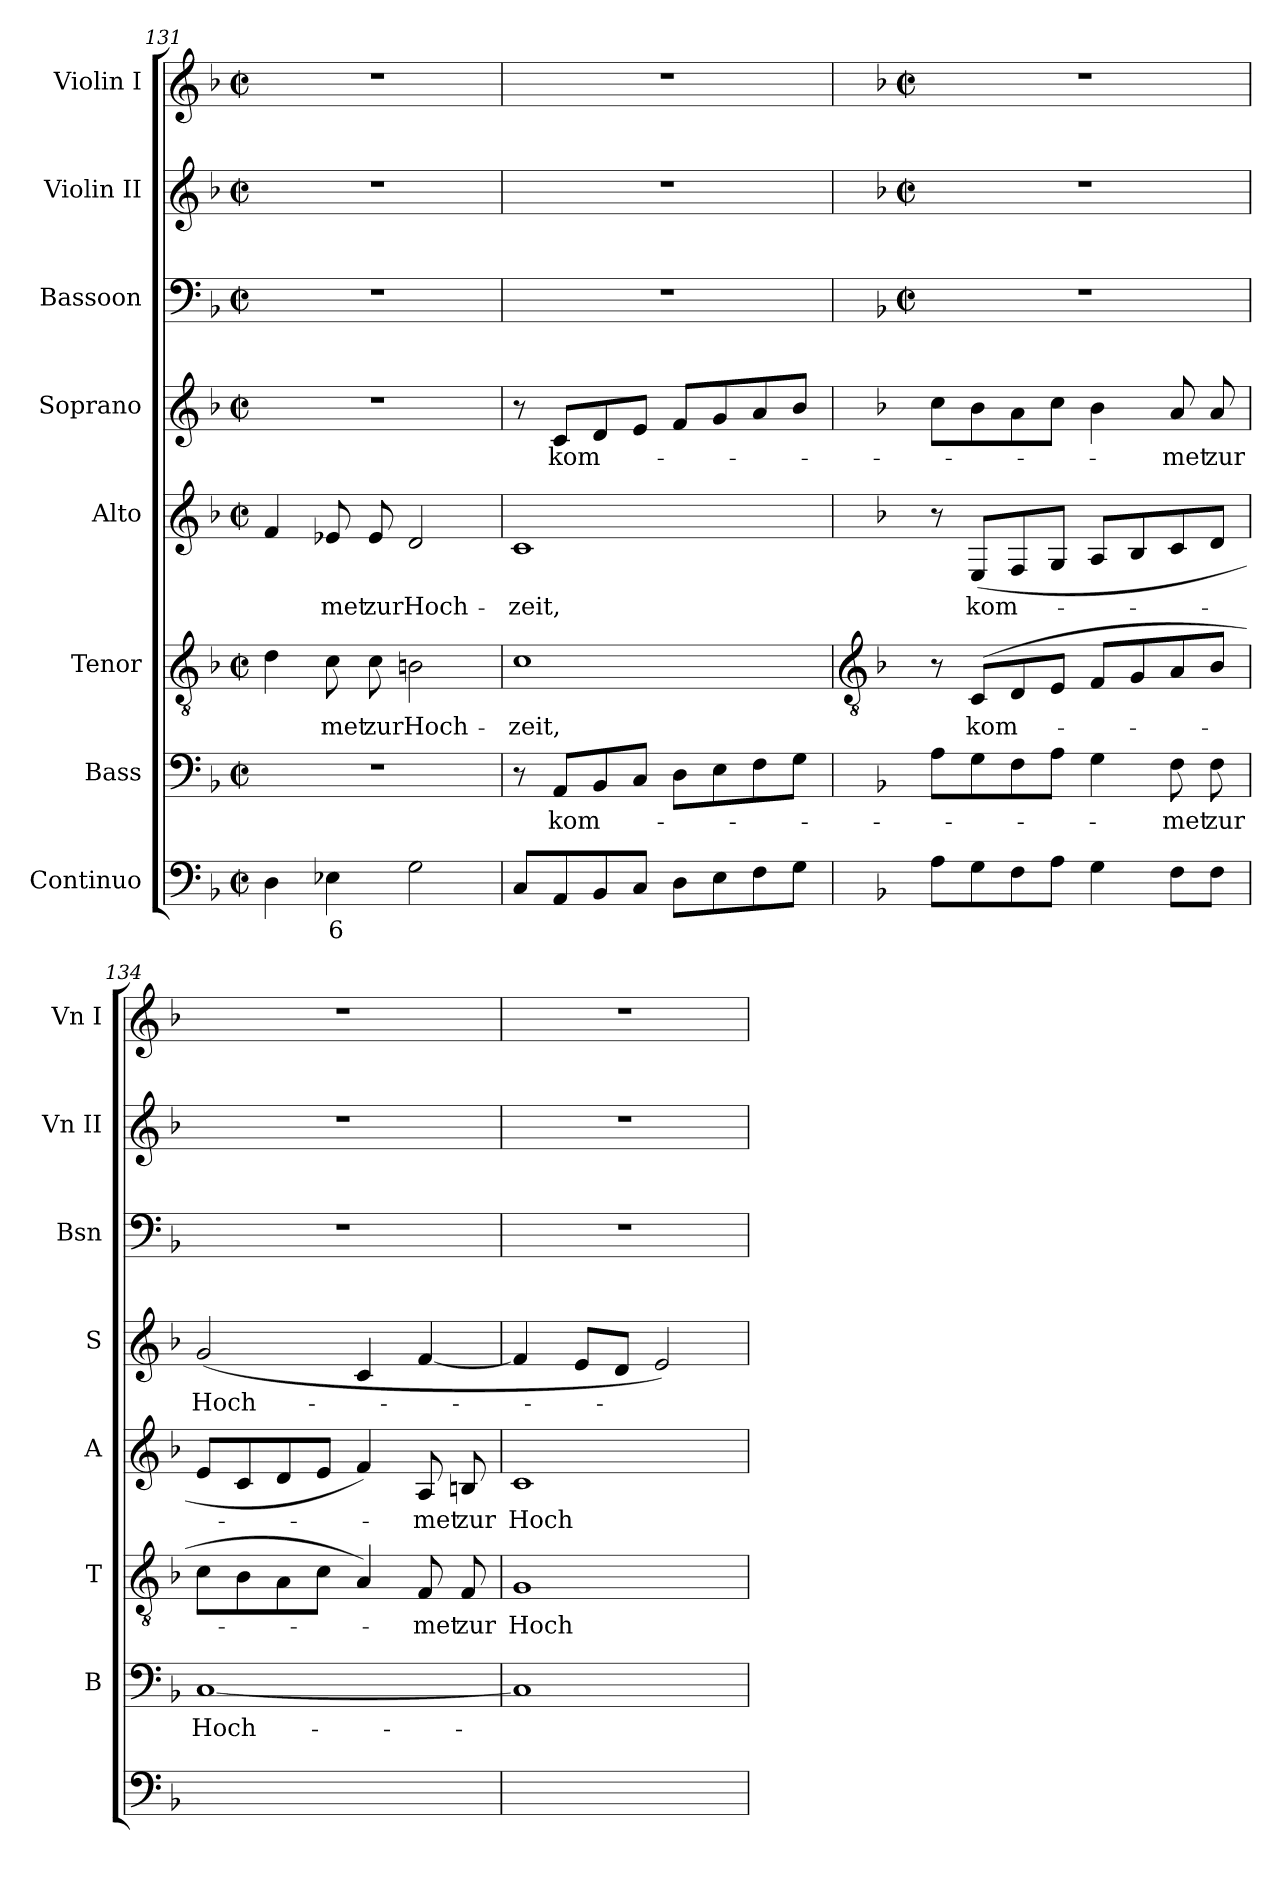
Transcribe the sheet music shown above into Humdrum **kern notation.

**kern	**text	**kern	**text	**kern	**text	**kern	**text	**kern	**text	**kern	**kern	**kern
*part8	*part8	*part7	*part7	*part6	*part6	*part5	*part5	*part4	*part4	*part3	*part2	*part1
*staff8	*staff8	*staff7	*staff7	*staff6	*staff6	*staff5	*staff5	*staff4	*staff4	*staff3	*staff2	*staff1
*I"Continuo	*	*I"Bass	*	*I"Tenor	*	*I"Alto	*	*I"Soprano	*	*I"Bassoon	*I"Violin II	*I"Violin I
*	*	*I'B	*	*I'T	*	*I'A	*	*I'S	*	*I'Bsn	*I'Vn II	*I'Vn I
*clefF4	*	*clefF4	*	*clefGv2	*	*clefG2	*	*clefG2	*	*clefF4	*clefG2	*clefG2
*k[b-]	*	*k[b-]	*	*k[b-]	*	*k[b-]	*	*k[b-]	*	*k[b-]	*k[b-]	*k[b-]
*F:	*	*F:	*	*F:	*	*F:	*	*F:	*	*F:	*F:	*F:
*M2/2	*	*M2/2	*	*M2/2	*	*M2/2	*	*M2/2	*	*M2/2	*M2/2	*M2/2
*met(c|)	*	*met(c|)	*	*met(c|)	*	*met(c|)	*	*met(c|)	*	*met(c|)	*met(c|)	*met(c|)
=131	=131	=131	=131	=131	=131	=131	=131	=131	=131	=131	=131	=131
4D	.	1r	.	4d	.	4f	.	1r	.	1r	1r	1r
!	!LO:LY:b	!	!	!	!LO:LY:b	!	!LO:LY:b	!	!	!	!	!
4E-X	6	.	.	8c	met	8e-X	met	.	.	.	.	.
!	!	!	!	!	!LO:LY:b	!	!LO:LY:b	!	!	!	!	!
.	.	.	.	8c	zur	8e-	zur	.	.	.	.	.
!	!	!	!	!	!LO:LY:b	!	!LO:LY:b	!	!	!	!	!
2G	.	.	.	2Bn	Hoch-	2d	Hoch-	.	.	.	.	.
=132	=132	=132	=132	=132	=132	=132	=132	=132	=132	=132	=132	=132
!	!	!	!	!	!LO:LY:b	!	!LO:LY:b	!	!	!	!	!
8CL	.	8r	.	1c	-zeit,	1c	-zeit,	8r	.	1r	1r	1r
!	!	!	!LO:LY:b	!	!	!	!	!	!LO:LY:b	!	!	!
8AA	.	8AAL	kom-	.	.	.	.	8cL	kom-	.	.	.
8BB-	.	8BB-	.	.	.	.	.	8d	.	.	.	.
8CJ	.	8CJ	.	.	.	.	.	8eJ	.	.	.	.
8DL	.	8DL	.	.	.	.	.	8fL	.	.	.	.
8E	.	8E	.	.	.	.	.	8g	.	.	.	.
8F	.	8F	.	.	.	.	.	8a	.	.	.	.
8GJ	.	8GJ	.	.	.	.	.	8b-J	.	.	.	.
!!LO:LB:g=z
=133	=133	=133	=133	=133	=133	=133	=133	=133	=133	=133	=133	=133
*	*	*	*	*clefGv2	*	*	*	*	*	*	*	*
*	*	*	*	*	*	*	*	*	*	*k[b-]	*k[b-]	*k[b-]
*	*	*	*	*	*	*	*	*	*	*F:	*F:	*F:
*	*	*	*	*	*	*	*	*	*	*M2/2	*M2/2	*M2/2
*	*	*	*	*	*	*	*	*	*	*met(c|)	*met(c|)	*met(c|)
8AL	.	8AL	.	8r	.	8r	.	8ccL	.	1r	1r	1r
!	!	!	!	!	!LO:LY:b	!	!LO:LY:b	!	!	!	!	!
8G	.	8G	.	(>8CL	kom-	(<8EL	kom-	8b-	.	.	.	.
8F	.	8F	.	8D	.	8F	.	8a	.	.	.	.
8AJ	.	8AJ	.	8EJ	.	8GJ	.	8ccJ	.	.	.	.
4G	.	4G	.	8FL	.	8AL	.	4b-	.	.	.	.
.	.	.	.	8G	.	8B-	.	.	.	.	.	.
!	!	!	!LO:LY:b	!	!	!	!	!	!LO:LY:b	!	!	!
8FL	.	8F	met	8A	.	8c	.	8a	met	.	.	.
!	!	!	!LO:LY:b	!	!	!	!	!	!LO:LY:b	!	!	!
8FJ	.	8F	zur	8B-J	.	8dJ	.	8a	zur	.	.	.
=134	=134	=134	=134	=134	=134	=134	=134	=134	=134	=134	=134	=134
!	!LO:LY:b	!	!LO:LY:b	!	!	!	!	!	!LO:LY:b	!	!	!
(<[2Cyy	3	[1C	Hoch-	8cL	.	8eL	.	(<2g	Hoch-	1r	1r	1r
.	.	.	.	8B-	.	8c	.	.	.	.	.	.
.	.	.	.	8A	.	8d	.	.	.	.	.	.
.	.	.	.	8cJ	.	8eJ	.	.	.	.	.	.
!	!LO:LY:b	!	!	!	!	!	!	!	!	!	!	!
2Cyy_	4	.	.	4A)	.	4f)	.	4c	.	.	.	.
!	!	!	!	!	!LO:LY:b	!	!LO:LY:b	!	!	!	!	!
.	.	.	.	8F	met	8A	met	[4f	.	.	.	.
!	!	!	!	!	!LO:LY:b	!	!LO:LY:b	!	!	!	!	!
.	.	.	.	8F	zur	8Bn	zur	.	.	.	.	.
=135	=135	=135	=135	=135	=135	=135	=135	=135	=135	=135	=135	=135
!	!	!	!	!	!LO:LY:b	!	!LO:LY:b	!	!	!	!	!
2Cyy_)	.	1C]	.	1G	Hoch-	1c	Hoch-	4f]	.	1r	1r	1r
.	.	.	.	.	.	.	.	8eL	.	.	.	.
.	.	.	.	.	.	.	.	8dJ	.	.	.	.
!	!LO:LY:b	!	!	!	!	!	!	!	!	!	!	!
2Cyy]	3	.	.	.	.	.	.	2e)	.	.	.	.
=	=	=	=	=	=	=	=	=	=	=	=	=
*-	*-	*-	*-	*-	*-	*-	*-	*-	*-	*-	*-	*-
